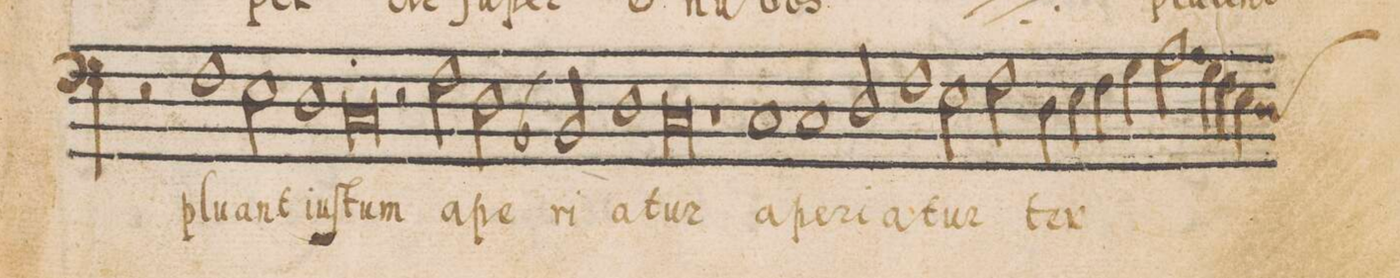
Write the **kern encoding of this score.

**kern	**text
*I"BASSVS	*
*clefF4	*
*k[]	*
*met(C|)	*
*M2/1	*
2r	.
1F\	plu-
=18-	=18-
2E\	-ant
1D	iuſ-
=19-	=19-
0C	-tum
=20-	=20-
2r	.
2F\	a-
2D\	-pe-
2BB-X/	-ri-
=21-	=21-
1D	-a-
0C	-tur
=22-	=22-
1r	.
=23-	=23-
1C	a-
1C	-pe-
=24-	=24-
2D/	-ri-
1F	-a-
2E\	-tur
=25-	=25-
2F\	.
4D\	ter-
4E\	.
4F\	.
4G\	.
2.A\	.
=26-	=26-
4G\	.
4F\	.
*custos:D	*
4E\	.
*-	*-
